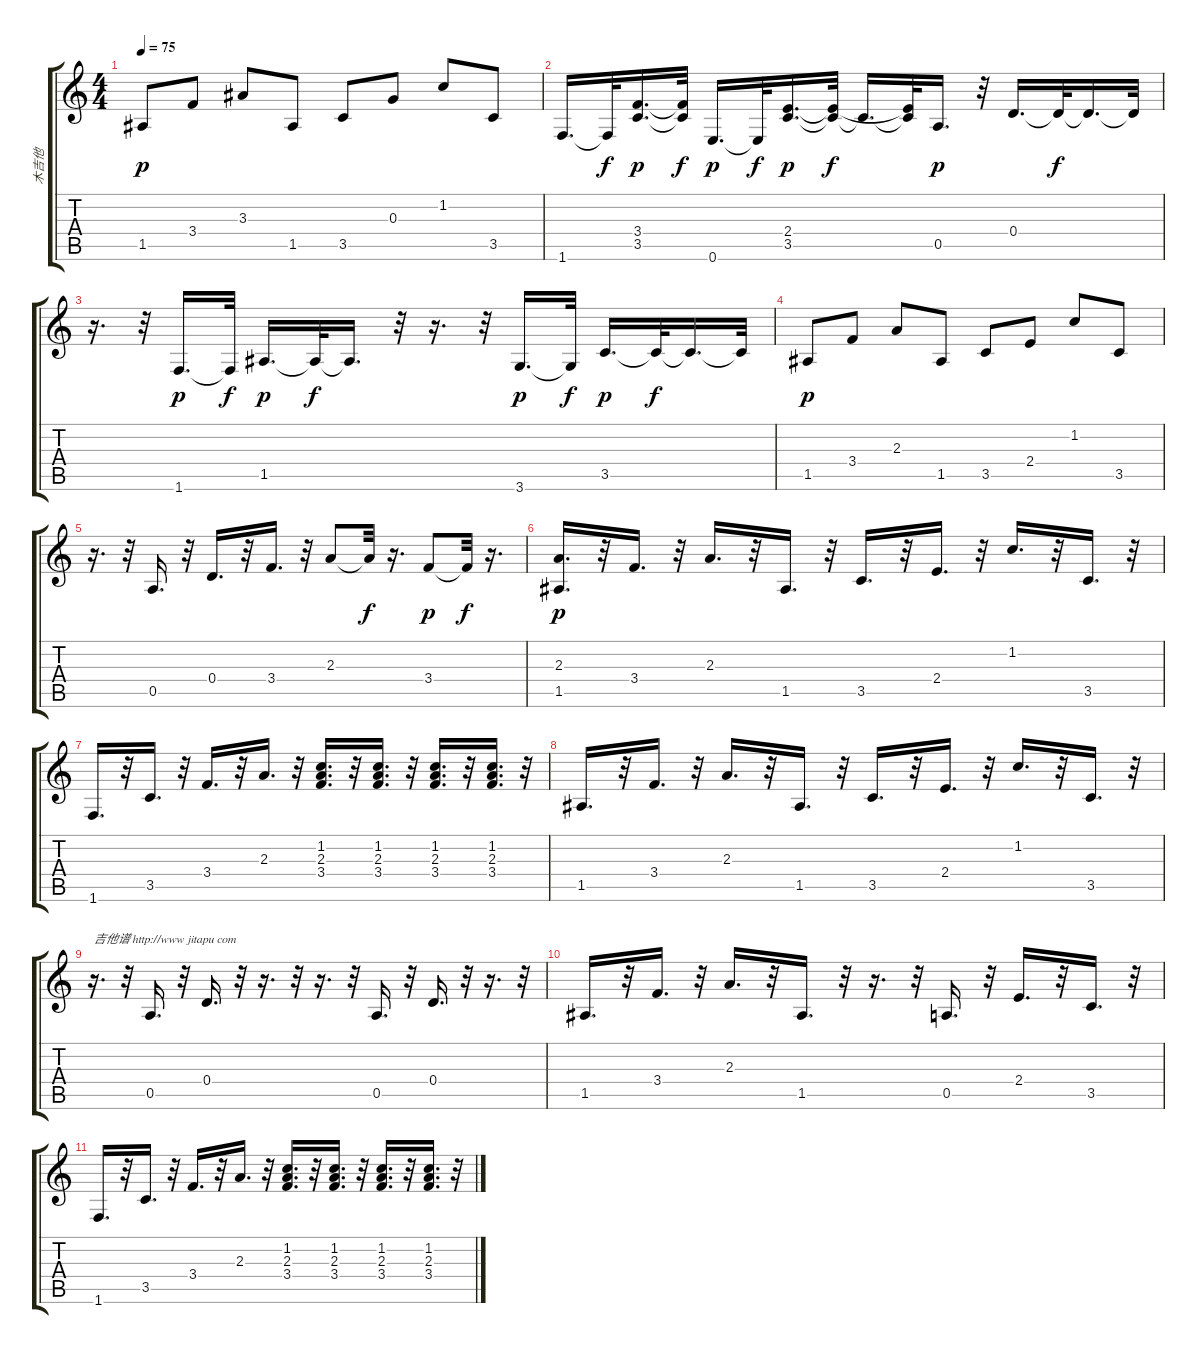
\track ("木吉他" "木吉他") {instrument acousticguitarsteel}
\staff {score tabs}
\tuning (E4 B3 G3 D3 A2 E2) {hide}
\ts (4 4)
\tempo 75
\clef g2
\ks c
1.5.8{dy p} 3.4.8 3.3.8 1.5.8 3.5.8 0.3.8 1.2.8 3.5.8 |
1.6.16{d} 1.6{t}.32{dy f} (3.4 3.5).16{d dy p} (3.4{t} 3.5{t}).32{dy f} 0.6.16{d dy p} 0.6{t}.32{dy f} (2.4 3.5).16{d dy p} (2.4{t} 3.5{t}).32{dy f} 3.5{t}.16{d} (2.4{t} 3.5{t}).32 0.5.16{d dy p} r.32 0.4.16{d} 0.4{t}.32{dy f} 0.4{t}.16{d} 0.4{t}.32 |
r.16{d} r.32 1.6.16{d dy p} 1.6{t}.32{dy f} 1.5.16{d dy p} 1.5{t}.32{dy f} 1.5{t}.16{d} r.32 r.16{d} r.32 3.6.16{d dy p} 3.6{t}.32{dy f} 3.5.16{d dy p} 3.5{t}.32{dy f} 3.5{t}.16{d} 3.5{t}.32 |
1.5.8{dy p} 3.4.8 2.3.8 1.5.8 3.5.8 2.4.8 1.2.8 3.5.8 |
r.16{d} r.32 0.5.16{d} r.32 0.4.16{d} r.32 3.4.16{d} r.32 2.3.8 2.3{t}.32{dy f} r.16{d} 3.4.8{dy p} 3.4{t}.32{dy f} r.16{d} |
(2.3 1.5).16{d dy p} r.32 3.4.16{d} r.32 2.3.16{d} r.32 1.5.16{d} r.32 3.5.16{d} r.32 2.4.16{d} r.32 1.2.16{d} r.32 3.5.16{d} r.32 |
1.6.16{d} r.32 3.5.16{d} r.32 3.4.16{d} r.32 2.3.16{d} r.32 (1.2 2.3 3.4).16{d} r.32 (1.2 2.3 3.4).16{d} r.32 (1.2 2.3 3.4).16{d} r.32 (1.2 2.3 3.4).16{d} r.32 |
1.5.16{d} r.32 3.4.16{d} r.32 2.3.16{d} r.32 1.5.16{d} r.32 3.5.16{d} r.32 2.4.16{d} r.32 1.2.16{d} r.32 3.5.16{d} r.32 |
r.16{d txt "吉他谱 http://www jitapu com"} r.32 0.5.16{d} r.32 0.4.16{d} r.32 r.16{d} r.32 r.16{d} r.32 0.5.16{d} r.32 0.4.16{d} r.32 r.16{d} r.32 |
1.5.16{d} r.32 3.4.16{d} r.32 2.3.16{d} r.32 1.5.16{d} r.32 r.16{d} r.32 0.5.16{d} r.32 2.4.16{d} r.32 3.5.16{d} r.32 |
1.6.16{d} r.32 3.5.16{d} r.32 3.4.16{d} r.32 2.3.16{d} r.32 (1.2 2.3 3.4).16{d} r.32 (1.2 2.3 3.4).16{d} r.32 (1.2 2.3 3.4).16{d} r.32 (1.2 2.3 3.4).16{d} r.32
